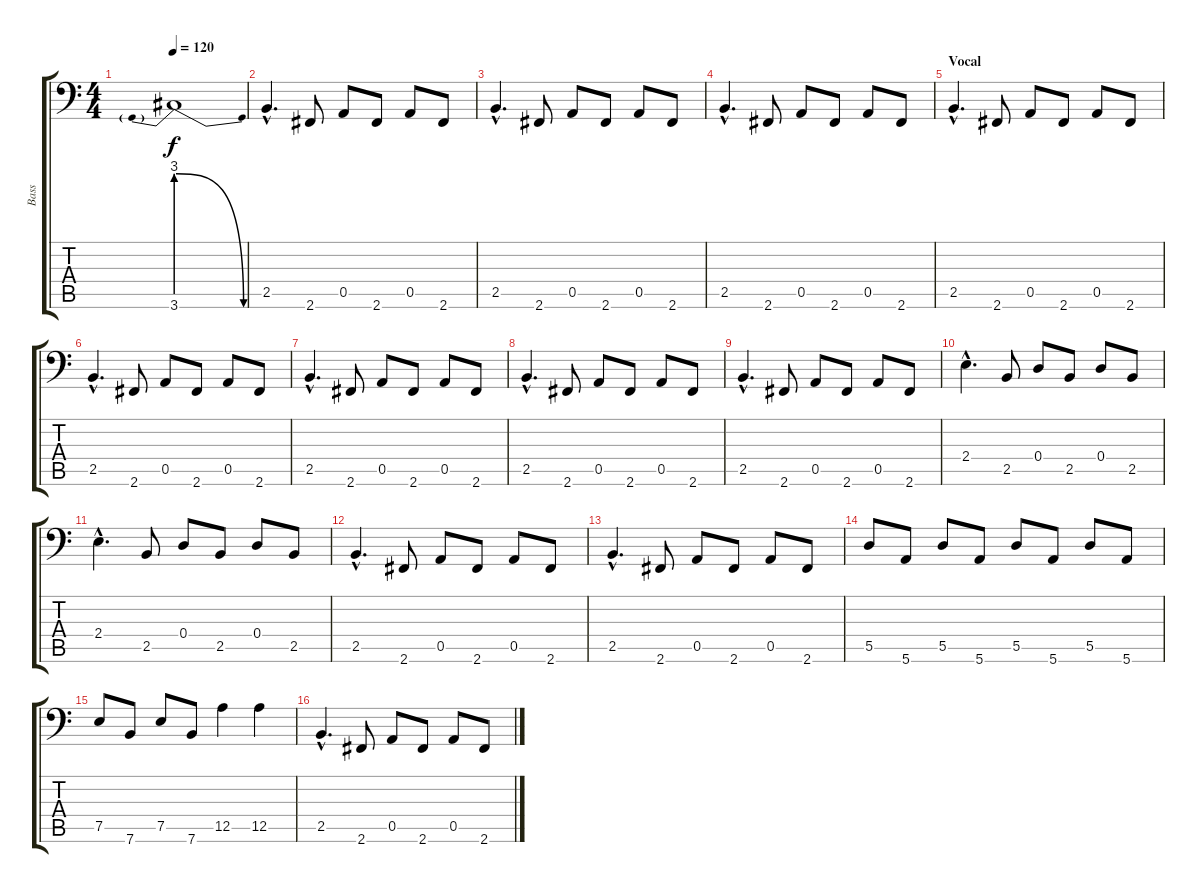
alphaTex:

\track ("Bass" "Bass") {instrument electricbassfinger}
\staff {score tabs}
\tuning (E3 B2 G2 D2 A1 E1) {hide}
\ts (4 4)
\tempo 120
\clef f4
\ks c
3.6{be (prebendrelease 0 12 60 0)}.1{dy f instrument electricbassfinger} |
2.5{hac}.4{d} 2.6.8 0.5.8 2.6.8 0.5.8 2.6.8 |
2.5{hac}.4{d} 2.6.8 0.5.8 2.6.8 0.5.8 2.6.8 |
2.5{hac}.4{d} 2.6.8 0.5.8 2.6.8 0.5.8 2.6.8 |
\section ("" "Vocal")
2.5{hac}.4{d} 2.6.8 0.5.8 2.6.8 0.5.8 2.6.8 |
2.5{hac}.4{d} 2.6.8 0.5.8 2.6.8 0.5.8 2.6.8 |
2.5{hac}.4{d} 2.6.8 0.5.8 2.6.8 0.5.8 2.6.8 |
2.5{hac}.4{d} 2.6.8 0.5.8 2.6.8 0.5.8 2.6.8 |
2.5{hac}.4{d} 2.6.8 0.5.8 2.6.8 0.5.8 2.6.8 |
2.4{hac}.4{d} 2.5.8 0.4.8 2.5.8 0.4.8 2.5.8 |
2.4{hac}.4{d} 2.5.8 0.4.8 2.5.8 0.4.8 2.5.8 |
2.5{hac}.4{d} 2.6.8 0.5.8 2.6.8 0.5.8 2.6.8 |
2.5{hac}.4{d} 2.6.8 0.5.8 2.6.8 0.5.8 2.6.8 |
5.5.8 5.6.8 5.5.8 5.6.8 5.5.8 5.6.8 5.5.8 5.6.8 |
7.5.8 7.6.8 7.5.8 7.6.8 12.5.4 12.5.4 |
2.5{hac}.4{d} 2.6.8 0.5.8 2.6.8 0.5.8 2.6.8
